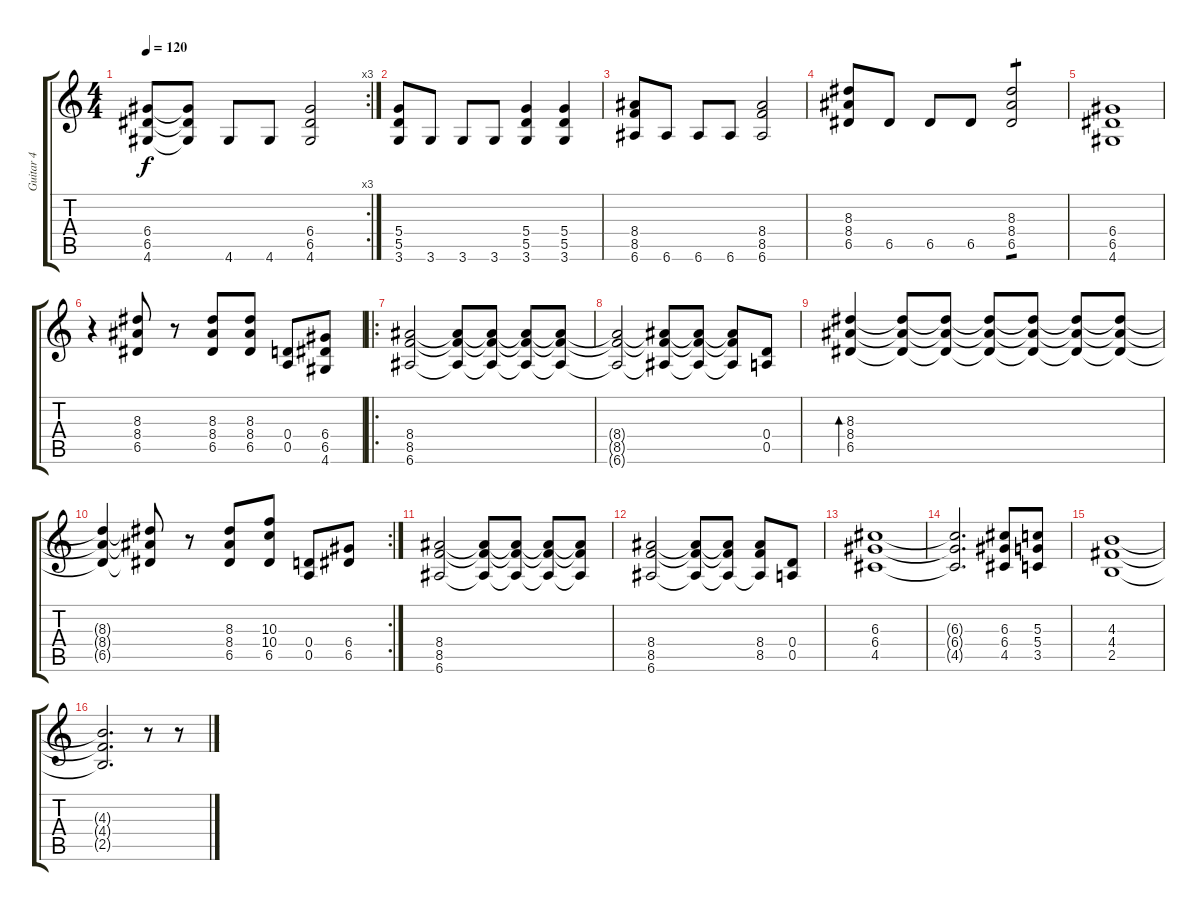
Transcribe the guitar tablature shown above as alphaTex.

\track ("Guitar 4" "Guitar 4") {instrument overdrivenguitar}
\staff {score tabs}
\tuning (E4 B3 G3 D3 A2 E2) {hide}
\rc 3
\ts (4 4)
\tempo 120
\clef g2
\ks c
(6.4 6.5 4.6).8{dy f} (6.4{t} 6.5{t} 4.6{t}).8 4.6.8 4.6.8 (6.4 6.5 4.6).2 |
(5.4 5.5 3.6).8 3.6.8 3.6.8 3.6.8 (5.4 5.5 3.6).4 (5.4 5.5 3.6).4 |
(8.4 8.5 6.6).8 6.6.8 6.6.8 6.6.8 (8.4 8.5 6.6).2 |
(8.3 8.4 6.5).8 6.5.8 6.5.8 6.5.8 (8.3 8.4 6.5).2{tp 1} |
(6.4 6.5 4.6).1 |
r.4 (8.3 8.4 6.5).8 r.8 (8.3 8.4 6.5).8 (8.3 8.4 6.5).8 (0.4 0.5).8 (6.4 6.5 4.6).8 |
\ro
(8.4 8.5 6.6).2 (8.4{t} 8.5{t} 6.6{t}).8 (8.4{t} 8.5{t} 6.6{t}).8 (8.4{t} 8.5{t} 6.6{t}).8 (8.4{t} 8.5{t} 6.6{t}).8 |
(8.4{t} 8.5{t} 6.6{t}).2 (8.4{t} 8.5{t} 6.6{t}).8 (8.4{t} 8.5{t} 6.6{t}).8 (8.4{t} 8.5{t} 6.6{t}).8 (0.4 0.5).8 |
(8.3 8.4 6.5).4{bd 120} (8.3{t} 8.4{t} 6.5{t}).8 (8.3{t} 8.4{t} 6.5{t}).8 (8.3{t} 8.4{t} 6.5{t}).8 (8.3{t} 8.4{t} 6.5{t}).8 (8.3{t} 8.4{t} 6.5{t}).8 (8.3{t} 8.4{t} 6.5{t}).8 |
\rc 2
(8.3{t} 8.4{t} 6.5{t}).4 (8.3{t} 8.4{t} 6.5{t}).8 r.8 (8.3 8.4 6.5).8 (10.3 10.4 6.5).8 (0.4 0.5).8 (6.4 6.5).8 |
(8.4 8.5 6.6).2 (8.4{t} 8.5{t} 6.6{t}).8 (8.4{t} 8.5{t} 6.6{t}).8 (8.4{t} 8.5{t} 6.6{t}).8 (8.4{t} 8.5{t} 6.6{t}).8 |
(8.4 8.5 6.6).2 (8.4{t} 8.5{t} 6.6{t}).8 (8.4{t} 8.5{t} 6.6{t}).8 (8.4 8.5 6.6{t}).8 (0.4 0.5).8 |
(6.3 6.4 4.5).1 |
(6.3{t} 6.4{t} 4.5{t}).2{d} (6.3 6.4 4.5).8 (5.3 5.4 3.5).8 |
(4.3 4.4 2.5).1 |
(4.3{t} 4.4{t} 2.5{t}).2{d} r.8 r.8
